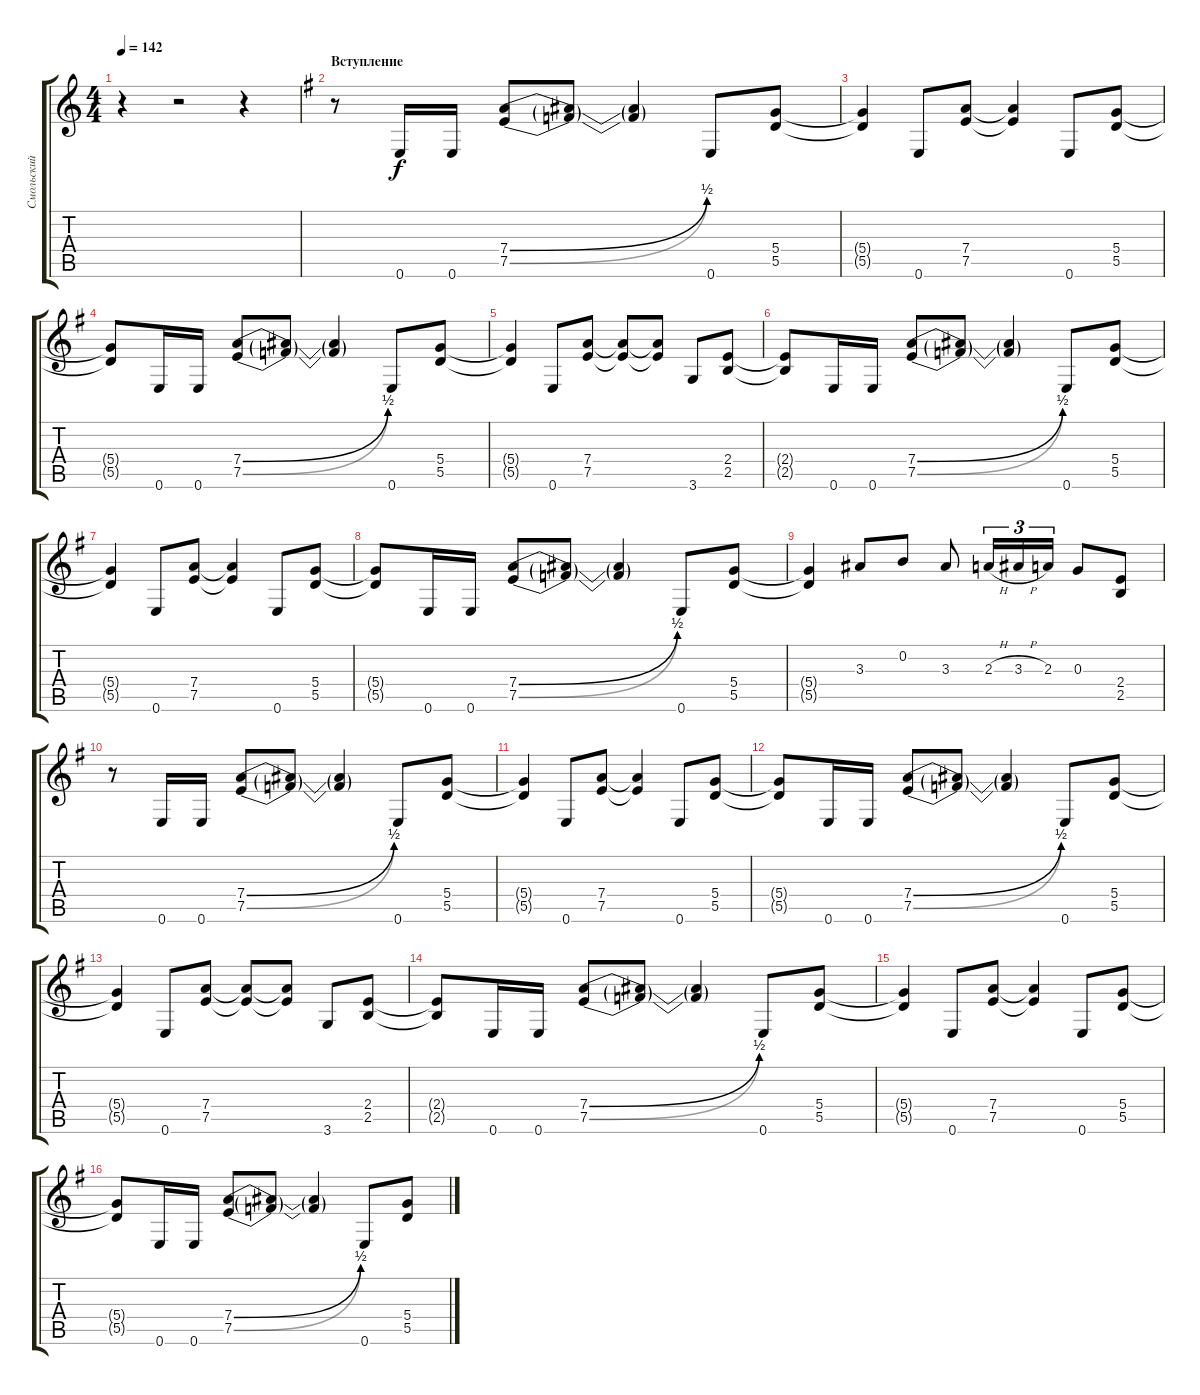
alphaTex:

\track ("Смольский" "Смольский") {instrument distortionguitar}
\staff {score tabs}
\tuning (E4 B3 G3 D3 A2 E2) {hide}
\ts (4 4)
\tempo 142
\clef g2
\ks c
r.4{dy f instrument distortionguitar} r.2 r.4 |
\section ("" "Вступление")
\ks eminor
r.8 0.6.16 0.6.16 (7.4{be (bend 0 0 60 2)} 7.5{be (bend 0 0 60 2)}).8 (7.4{t} 7.5{t}).8 (7.4{t} 7.5{t}).4 0.6.8 (5.4 5.5).8 |
(5.4{t} 5.5{t}).4 0.6.8 (7.4 7.5).8 (7.4{t} 7.5{t}).4 0.6.8 (5.4 5.5).8 |
(5.4{t} 5.5{t}).8 0.6.16 0.6.16 (7.4{be (bend 0 0 60 2)} 7.5{be (bend 0 0 60 2)}).8 (7.4{t} 7.5{t}).8 (7.4{t} 7.5{t}).4 0.6.8 (5.4 5.5).8 |
(5.4{t} 5.5{t}).4 0.6.8 (7.4 7.5).8 (7.4{t} 7.5{t}).8 (7.4{t} 7.5{t}).8 3.6.8 (2.4 2.5).8 |
(2.4{t} 2.5{t}).8 0.6.16 0.6.16 (7.4{be (bend 0 0 60 2)} 7.5{be (bend 0 0 60 2)}).8 (7.4{t} 7.5{t}).8 (7.4{t} 7.5{t}).4 0.6.8 (5.4 5.5).8 |
(5.4{t} 5.5{t}).4 0.6.8 (7.4 7.5).8 (7.4{t} 7.5{t}).4 0.6.8 (5.4 5.5).8 |
(5.4{t} 5.5{t}).8 0.6.16 0.6.16 (7.4{be (bend 0 0 60 2)} 7.5{be (bend 0 0 60 2)}).8 (7.4{t} 7.5{t}).8 (7.4{t} 7.5{t}).4 0.6.8 (5.4 5.5).8 |
(5.4{t} 5.5{t}).4 3.3.8 0.2.8 3.3.8 2.3{h}.16{tu (3 2)} 3.3{h}.16{tu (3 2)} 2.3.16{tu (3 2)} 0.3.8 (2.4 2.5).8 |
r.8 0.6.16 0.6.16 (7.4{be (bend 0 0 60 2)} 7.5{be (bend 0 0 60 2)}).8 (7.4{t} 7.5{t}).8 (7.4{t} 7.5{t}).4 0.6.8 (5.4 5.5).8 |
(5.4{t} 5.5{t}).4 0.6.8 (7.4 7.5).8 (7.4{t} 7.5{t}).4 0.6.8 (5.4 5.5).8 |
(5.4{t} 5.5{t}).8 0.6.16 0.6.16 (7.4{be (bend 0 0 60 2)} 7.5{be (bend 0 0 60 2)}).8 (7.4{t} 7.5{t}).8 (7.4{t} 7.5{t}).4 0.6.8 (5.4 5.5).8 |
(5.4{t} 5.5{t}).4 0.6.8 (7.4 7.5).8 (7.4{t} 7.5{t}).8 (7.4{t} 7.5{t}).8 3.6.8 (2.4 2.5).8 |
(2.4{t} 2.5{t}).8 0.6.16 0.6.16 (7.4{be (bend 0 0 60 2)} 7.5{be (bend 0 0 60 2)}).8 (7.4{t} 7.5{t}).8 (7.4{t} 7.5{t}).4 0.6.8 (5.4 5.5).8 |
(5.4{t} 5.5{t}).4 0.6.8 (7.4 7.5).8 (7.4{t} 7.5{t}).4 0.6.8 (5.4 5.5).8 |
(5.4{t} 5.5{t}).8 0.6.16 0.6.16 (7.4{be (bend 0 0 60 2)} 7.5{be (bend 0 0 60 2)}).8 (7.4{t} 7.5{t}).8 (7.4{t} 7.5{t}).4 0.6.8 (5.4 5.5).8
